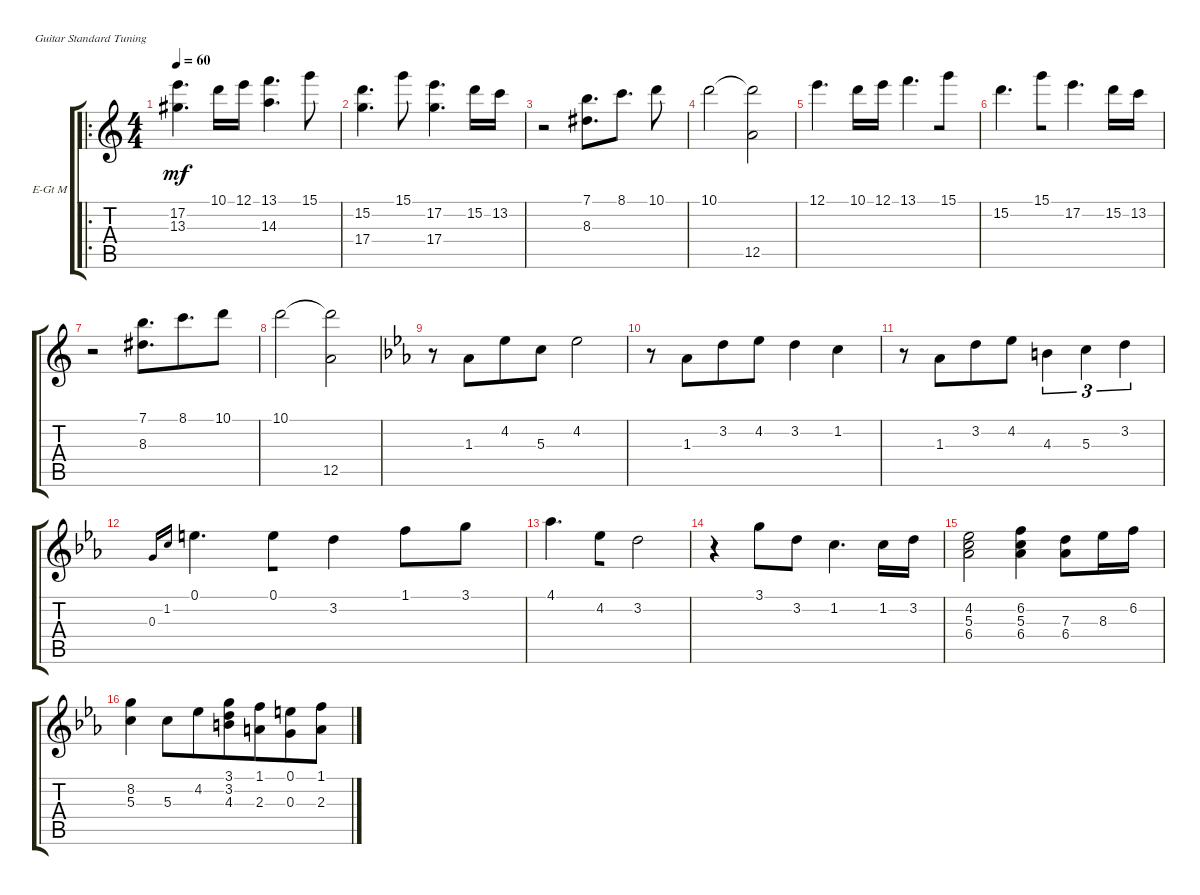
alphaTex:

\defaultSystemsLayout 4
\bracketExtendMode groupsimilarinstruments
\firstSystemTrackNameOrientation horizontal
\otherSystemsTrackNameOrientation horizontal
\track ("M" "E-Gt M") {instrument electricguitarclean}
\staff {score tabs}
\tuning (E4 B3 G3 D3 A2 E2)
\ro
\ts (4 4)
\tempo 60
\clef g2
\scale
0.512
\ks c
(17.2 13.3).4{d dy mf instrument electricguitarclean} 10.1.16 12.1.16 (13.1 14.3).4{d} 15.1.8 |
\scale
0.244 (15.2 17.4).4{d} 15.1.8 (17.2 17.4).4{d} 15.2.16 13.2.16 |
\scale
0.244 r.2 (7.1 8.3).8{d} 8.1.8{d} 10.1.8 |
\scale
0.333333 10.1.2 (10.1{t} 12.5).2{beam merge} |
\scale
0.333333 12.1.4{d beam merge} 10.1.16{beam merge} 12.1.16{beam merge} 13.1.4{d beam merge} 15.1.8{beam merge} |
\scale
0.333333 15.2.4{d beam merge} 15.1.8{beam merge} 17.2.4{d beam merge} 15.2.16{beam merge} 13.2.16{beam merge} |
\scale
0.253112 r.2{beam merge} (7.1 8.3).8{d beam merge} 8.1.8{d beam merge} 10.1.8{beam merge} |
\scale
0.253112 10.1.2{beam merge} (10.1{t} 12.5).2{beam merge} |
\scale
0.493776
\ks eb
r.8{beam merge} 1.3.8{beam merge} 4.2.8{beam merge} 5.3.8{beam merge} 4.2.2{beam merge} |
\scale
0.333333 r.8{beam merge} 1.3.8{beam merge} 3.2.8{beam merge} 4.2.8{beam merge} 3.2.4{beam merge} 1.2.4{beam merge} |
\scale
0.333333 r.8{beam merge} 1.3.8{beam merge} 3.2.8{beam merge} 4.2.8{beam merge} 4.3.4{tu (3 2) beam merge} 5.3.4{tu (3 2) beam merge} 3.2.4{tu (3 2) beam merge} |
\scale
0.333333 0.3.16{gr onbeat beam merge} 1.2.16{gr onbeat beam merge} 0.1.4{d beam merge} 0.1.8{beam merge} 3.2.4{beam merge} 1.1.8{beam merge} 3.1.8{beam merge} |
\scale
0.333333 4.1.4{d beam merge} 4.2.8{beam merge} 3.2.2{beam merge} |
\scale
0.333333 r.4{beam merge} 3.1.8{beam merge} 3.2.8{beam merge} 1.2.4{d beam merge} 1.2.16{beam merge} 3.2.16{beam merge} |
\scale
0.333333 (4.2 5.3 6.4).2{beam merge} (6.2 5.3 6.4).4{beam merge} (6.4 7.3).8{beam merge} 8.3.16{beam merge} 6.2.16{beam merge} |
\scale
0.252066 (8.2 5.3).4{beam merge} 5.3.8{beam merge} 4.2.8{beam merge} (3.1 3.2 4.3).8{beam merge} (1.1 2.3).8{beam merge} (0.3 0.1).8{beam merge} (2.3 1.1).8{beam merge}
